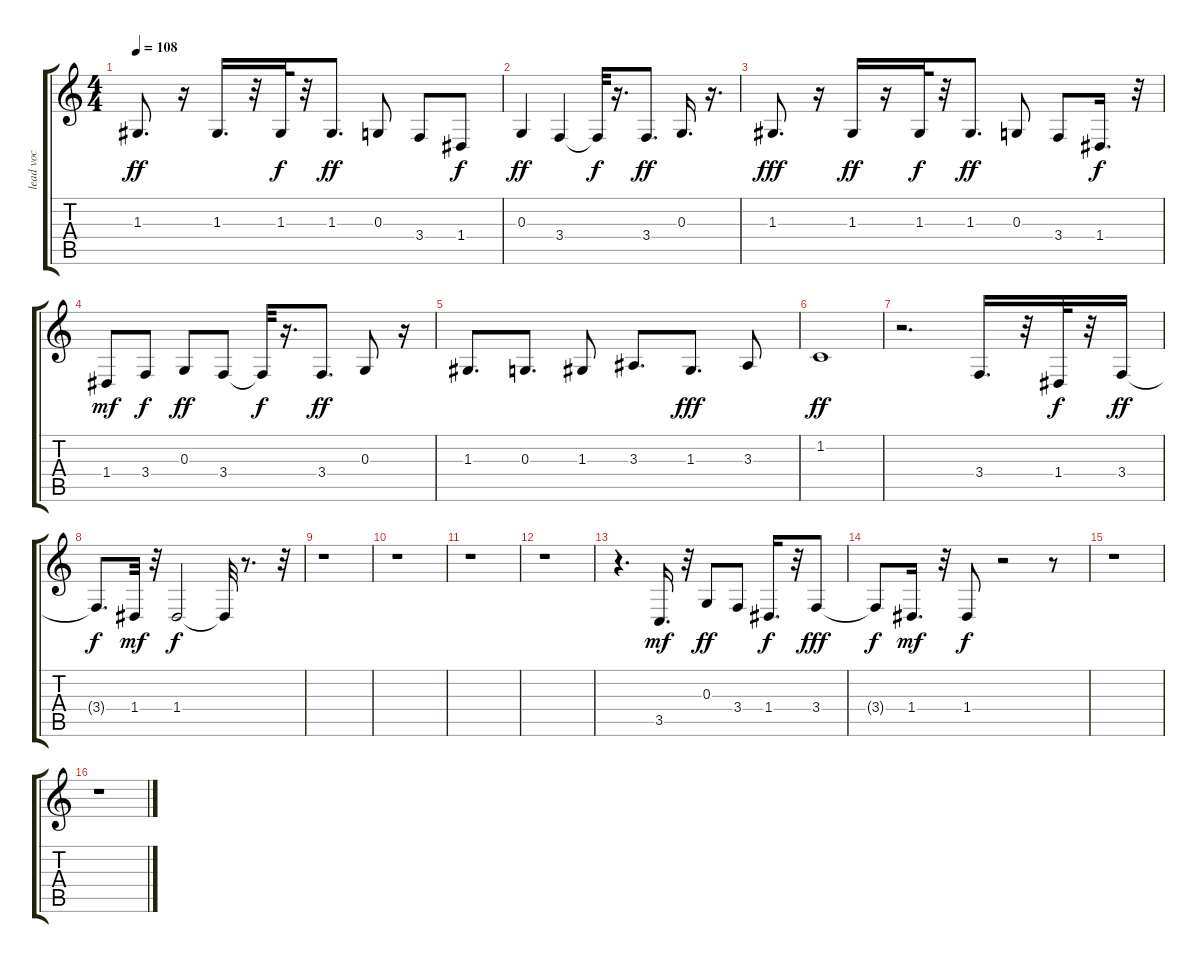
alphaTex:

\track ("lead voc" "lead voc") {instrument tenorsax}
\staff {score tabs}
\tuning (E4 B3 G3 D3 A2 E2) {hide}
\ts (4 4)
\tempo 108
\clef g2
\ks c
1.3.8{d dy ff} r.16 1.3.16{d} r.32 1.3.32{dy f} r.32 1.3.8{d dy ff} 0.3.8 3.4.8 1.4.8{dy f} |
0.3.4{dy ff} 3.4.4 3.4{t}.32{dy f} r.16{d} 3.4.8{d dy ff} 0.3.16{d} r.16{d} |
1.3.8{d dy fff} r.16 1.3.16{dy ff} r.16 1.3.32{dy f} r.32 1.3.8{d dy ff} 0.3.8 3.4.8 1.4.16{d dy f} r.32 |
1.4.8{dy mf} 3.4.8{dy f} 0.3.8{dy ff} 3.4.8 3.4{t}.32{dy f} r.16{d} 3.4.8{d dy ff} 0.3.8 r.16 |
1.3.8{d} 0.3.8{d} 1.3.8 3.3.8{d} 1.3.8{d dy fff} 3.3.8 |
1.2.1{dy ff} |
r.2{d} 3.4.16{d} r.32 1.4.32{dy f} r.32 3.4.16{dy ff} |
3.4{t}.8{d dy f} 1.4.32{dy mf} r.32 1.4.2{dy f} 1.4{t}.32 r.8{d} r.32 |
r.1 |
r.1 |
r.1 |
r.1 |
r.4{d} 3.5.16{d dy mf} r.32 0.3.8{dy ff} 3.4.8 1.4.16{d dy f} r.32 3.4.8{dy fff} |
3.4{t}.8{dy f} 1.4.16{d dy mf} r.32 1.4.8{dy f} r.2 r.8 |
r.1 |
r.1
